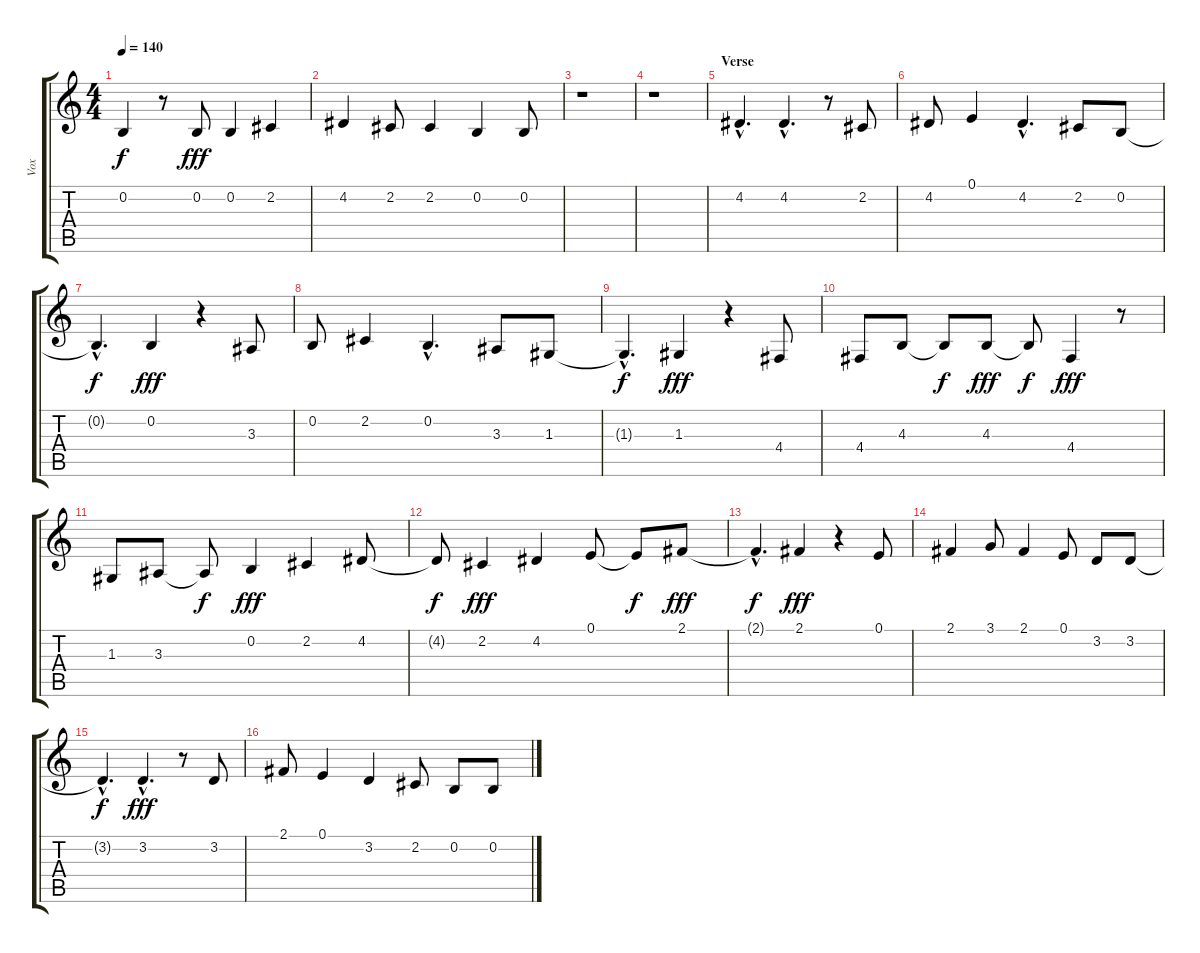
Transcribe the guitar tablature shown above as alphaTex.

\track ("Vox" "Vox") {instrument bassoon}
\staff {score tabs}
\tuning (E4 B3 G3 D3 A2 E2) {hide}
\ts (4 4)
\tempo 140
\clef g2
\ks c
0.2{t}.4{dy f} r.8 0.2.8{dy fff} 0.2.4 2.2.4 |
4.2.4 2.2.8 2.2.4 0.2.4 0.2.8 |
r.1 |
r.1 |
\section ("" "Verse")
4.2{hac}.4{d} 4.2{hac}.4{d} r.8 2.2.8 |
4.2.8 0.1.4 4.2{hac}.4{d} 2.2.8 0.2.8 |
0.2{hac t}.4{d dy f} 0.2.4{dy fff} r.4 3.3.8 |
0.2.8 2.2.4 0.2{hac}.4{d} 3.3.8 1.3.8 |
1.3{hac t}.4{d dy f} 1.3.4{dy fff} r.4 4.4.8 |
4.4.8 4.3.8 4.3{t}.8{dy f} 4.3.8{dy fff} 4.3{t}.8{dy f} 4.4.4{dy fff} r.8 |
1.3.8 3.3.8 3.3{t}.8{dy f} 0.2.4{dy fff} 2.2.4 4.2.8 |
4.2{t}.8{dy f} 2.2.4{dy fff} 4.2.4 0.1.8 0.1{t}.8{dy f} 2.1.8{dy fff} |
2.1{hac t}.4{d dy f} 2.1.4{dy fff} r.4 0.1.8 |
2.1.4 3.1.8 2.1.4 0.1.8 3.2.8 3.2.8 |
3.2{hac t}.4{d dy f} 3.2{hac}.4{d dy fff} r.8 3.2.8 |
2.1.8 0.1.4 3.2.4 2.2.8 0.2.8 0.2.8
